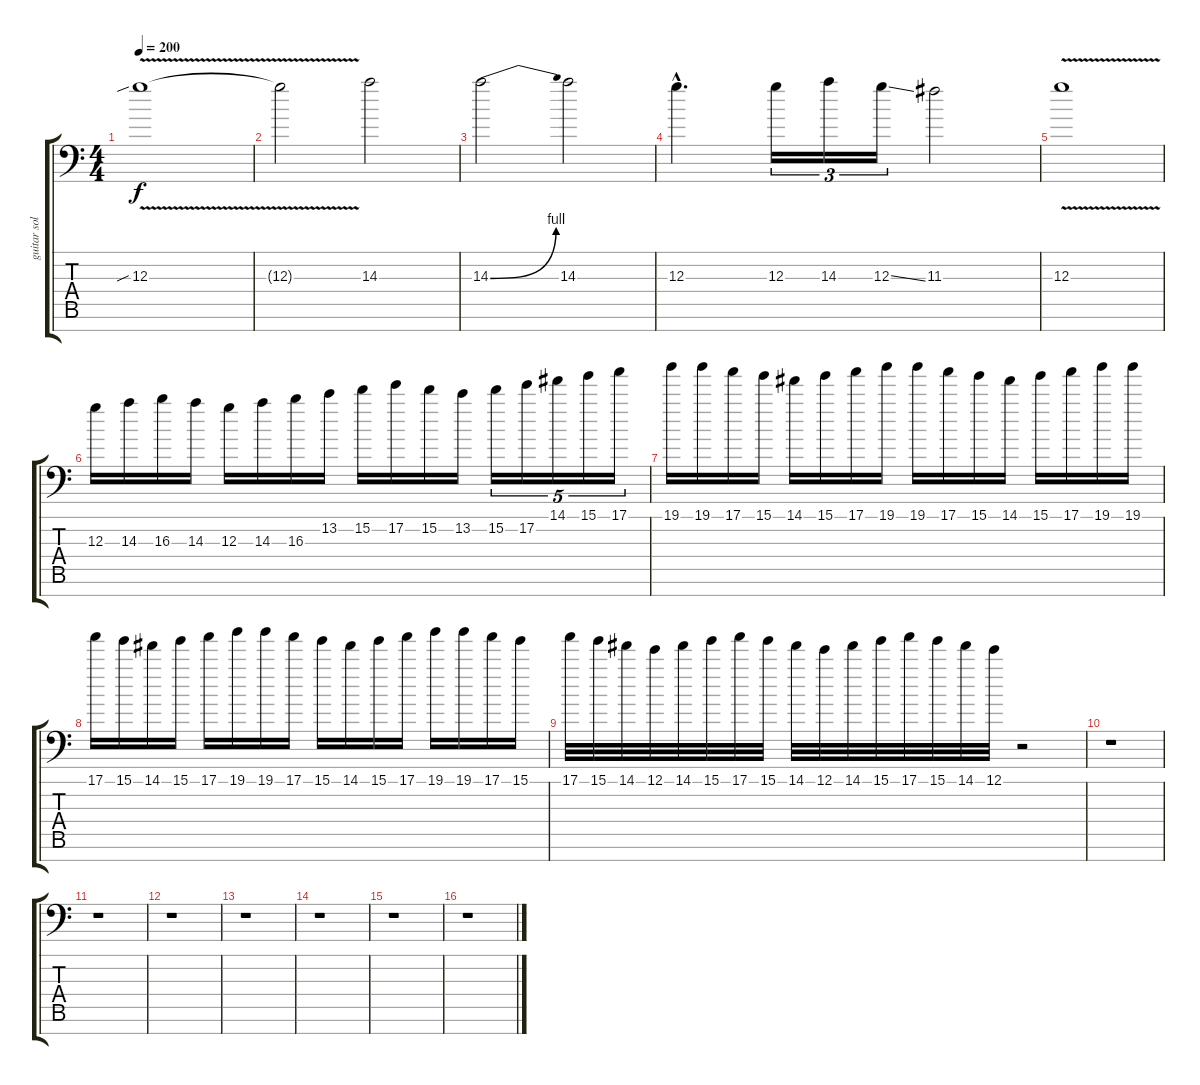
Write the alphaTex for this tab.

\track ("guitar solo" "guitar sol") {instrument distortionguitar}
\staff {score tabs}
\tuning (E4 B3 G3 D3 A2 E2 C-1) {hide}
\ts (4 4)
\tempo 200
\clef f4
\ks c
12.3{v sib}.1{dy f} |
12.3{t}.2 14.3.2 |
14.3{be (bend 0 0 60 4)}.2 14.3.2 |
12.3{hac}.4{d} 12.3.16{tu (3 2)} 14.3.16{tu (3 2)} 12.3{ss}.16{tu (3 2)} 11.3.2 |
12.3{v}.1 |
12.3.16 14.3.16 16.3.16 14.3.16 12.3.16 14.3.16 16.3.16 13.2.16 15.2.16 17.2.16 15.2.16 13.2.16 15.2.16{tu (5 4)} 17.2.16{tu (5 4)} 14.1.16{tu (5 4)} 15.1.16{tu (5 4)} 17.1.16{tu (5 4)} |
19.1.16 19.1.16 17.1.16 15.1.16 14.1.16 15.1.16 17.1.16 19.1.16 19.1.16 17.1.16 15.1.16 14.1.16 15.1.16 17.1.16 19.1.16 19.1.16 |
17.1.16 15.1.16 14.1.16 15.1.16 17.1.16 19.1.16 19.1.16 17.1.16 15.1.16 14.1.16 15.1.16 17.1.16 19.1.16 19.1.16 17.1.16 15.1.16 |
17.1.32{balance 8} 15.1.32 14.1.32 12.1.32 14.1.32 15.1.32 17.1.32 15.1.32 14.1.32 12.1.32 14.1.32 15.1.32 17.1.32 15.1.32 14.1.32 12.1.32 r.2 |
r.1 |
r.1 |
r.1 |
r.1 |
r.1 |
r.1 |
r.1
